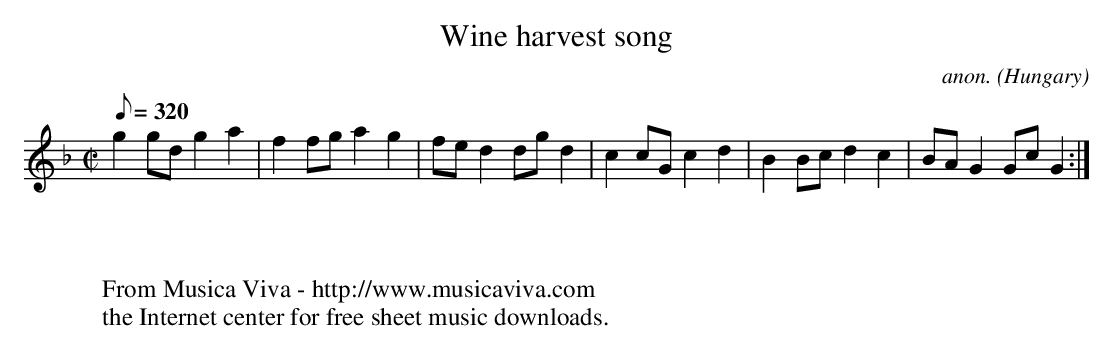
X:1
T:Wine harvest song
C:anon.
O:Hungary
M:C|
L:1/8
Q:320
K:Gdor
g2gdg2a2|f2fga2g2|fed2dgd2|c2cGc2d2|B2Bcd2c2|BAG2GcG2:|
W:
W:
W:  From Musica Viva - http://www.musicaviva.com
W:  the Internet center for free sheet music downloads.
